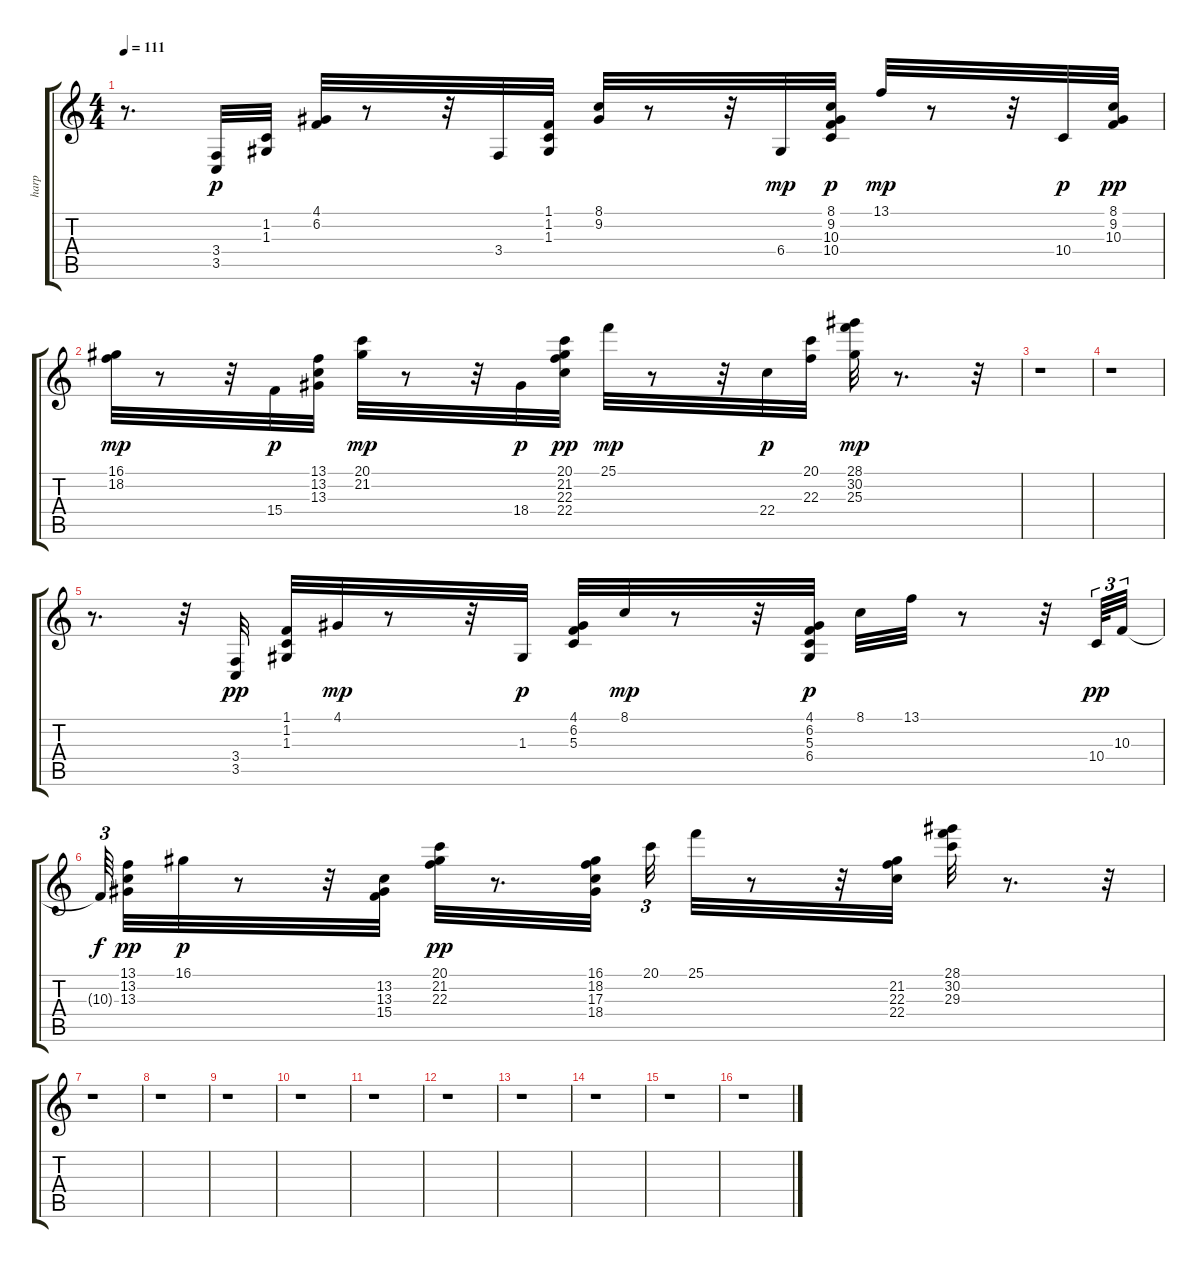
\track ("harp" "harp") {instrument orchestralharp}
\staff {score tabs}
\tuning (E4 B3 G3 D3 A2 E2) {hide}
\ts (4 4)
\tempo 111
\clef g2
\ks c
r.8{d dy mp} (3.4 3.5).32{dy p} (1.2 1.3).32 (4.1 6.2).32 r.8 r.32 3.4.32 (1.1 1.2 1.3).32 (8.1 9.2).32 r.8 r.32 6.4.32{dy mp} (8.1 9.2 10.3 10.4).32{dy p} 13.1.32{dy mp} r.8 r.32 10.4.32{dy p} (8.1 9.2 10.3).32{dy pp} |
(16.1 18.2).32{dy mp} r.8 r.32 15.4.32{dy p} (13.1 13.2 13.3).32 (20.1 21.2).32{dy mp} r.8 r.32 18.4.32{dy p} (20.1 21.2 22.3 22.4).32{dy pp} 25.1.32{dy mp} r.8 r.32 22.4.32{dy p} (20.1 22.3).32 (28.1 30.2 25.3).32{dy mp} r.8{d} r.32 |
r.1 |
r.1 |
r.8{d} r.32 (3.4 3.5).32{dy pp} (1.1 1.2 1.3).32 4.1.32{dy mp} r.8 r.32 1.3.32{dy p} (4.1 6.2 5.3).32 8.1.32{dy mp} r.8 r.32 (4.1 6.2 5.3 6.4).32{dy p} 8.1.32 13.1.32 r.8 r.32 10.4.64{tu (3 2) dy pp} 10.3.32{tu (3 2)} |
10.3{t}.64{tu (3 2) dy f beam splitsecondary} (13.1 13.2 13.3).32{dy pp} 16.1.32{dy p} r.8 r.32 (13.2 13.3 15.4).32 (20.1 21.2 22.3).32{dy pp} r.8{d} (16.1 18.2 17.3 18.4).32 20.1.32{tu (3 2)} 25.1.32 r.8 r.32 (21.2 22.3 22.4).32 (28.1 30.2 29.3).32 r.8{d} r.32 |
r.1 |
r.1 |
r.1 |
r.1 |
r.1 |
r.1 |
r.1 |
r.1 |
r.1 |
r.1
